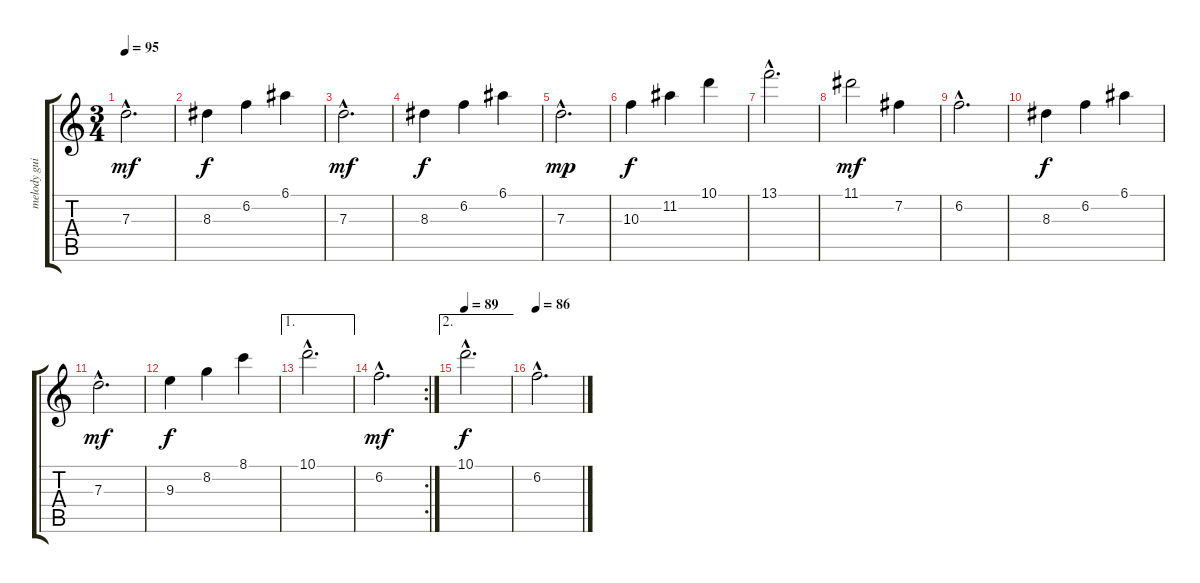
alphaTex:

\track ("melody guitar" "melody gui") {instrument acousticguitarnylon}
\staff {score tabs}
\tuning (E4 B3 G3 D3 A2 E2) {hide}
\ts (3 4)
\tempo 95
\clef g2
\ks c
7.3{hac}.2{d dy mf} |
8.3.4{dy f} 6.2.4 6.1.4 |
7.3{hac}.2{d dy mf} |
8.3.4{dy f} 6.2.4 6.1.4 |
7.3{hac}.2{d dy mp} |
10.3.4{dy f} 11.2.4 10.1.4 |
13.1{hac}.2{d} |
11.1.2{dy mf} 7.2.4 |
6.2{hac}.2{d} |
8.3.4{dy f} 6.2.4 6.1.4 |
7.3{hac}.2{d dy mf} |
9.3.4{dy f} 8.2.4 8.1.4 |
\ae 1
10.1{hac}.2{d} |
\rc 2
6.2{hac}.2{d dy mf} |
\ae 2
\tempo 89
10.1{hac}.2{d dy f} |
\tempo 86
6.2{hac}.2{d}
